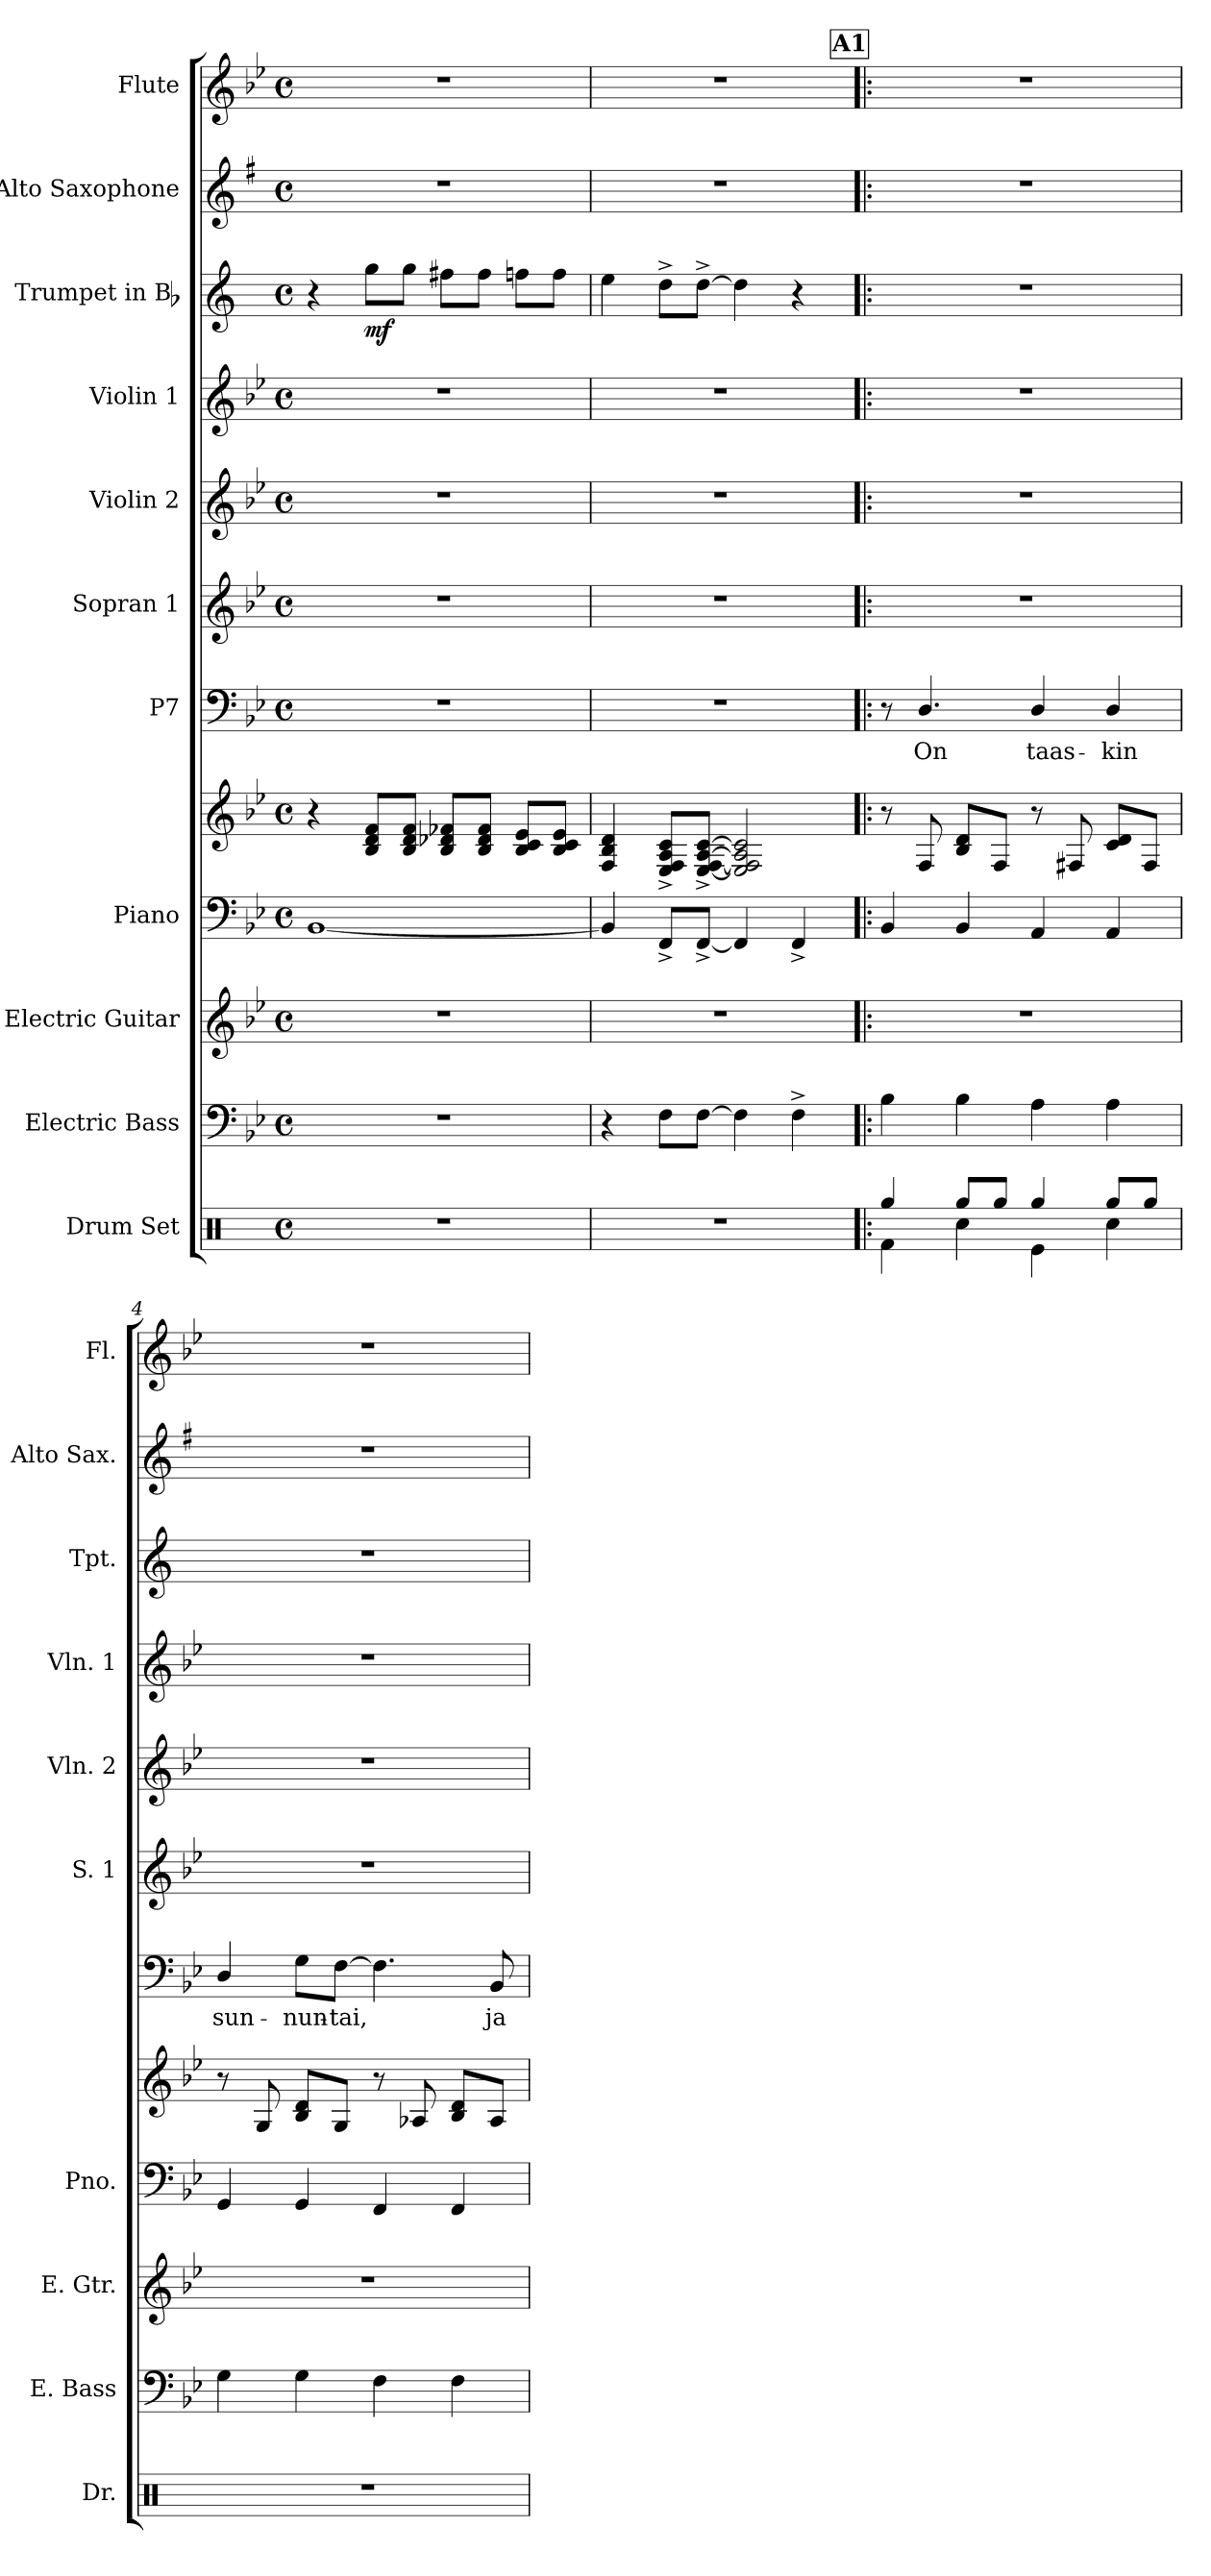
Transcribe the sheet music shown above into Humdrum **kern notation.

**kern	**kern	**kern	**kern	**kern	**kern	**text	**kern	**kern	**kern	**kern	**dynam	**kern	**kern
*part11	*part10	*part9	*part8	*part8	*part7	*part7	*part6	*part5	*part4	*part3	*part3	*part2	*part1
*staff12	*staff11	*staff10	*staff9	*staff8	*staff7	*staff7	*staff6	*staff5	*staff4	*staff3	*staff3	*staff2	*staff1
*I"Drum Set	*I"Electric Bass	*I"Electric Guitar	*I"Piano	*	*I"P7	*	*I"Sopran 1	*I"Violin 2	*I"Violin 1	*I"Trumpet in Bb	*	*I"Alto Saxophone	*I"Flute
*I'Dr.	*I'E. Bass	*I'E. Gtr.	*I'Pno.	*	*	*	*I'S. 1	*I'Vln. 2	*I'Vln. 1	*I'Tpt.	*	*I'Alto Sax.	*I'Fl.
!!LO:PB:g=z
*clefX	*clefF4	*clefG2	*clefF4	*clefG2	*clefF4	*	*clefG2	*clefG2	*clefG2	*clefG2	*	*clefG2	*clefG2
*	*ITrd7c12	*ITrd7c12	*	*	*	*	*	*	*	*ITrd1c2	*	*ITrd5c9	*
*k[]	*k[b-e-]	*k[b-e-]	*k[b-e-]	*k[b-e-]	*k[b-e-]	*	*k[b-e-]	*k[b-e-]	*k[b-e-]	*k[b-e-]	*	*k[b-e-]	*k[b-e-]
*C:	*B-:	*B-:	*B-:	*B-:	*B-:	*	*B-:	*B-:	*B-:	*B-:	*	*B-:	*B-:
*M4/4	*M4/4	*M4/4	*M4/4	*M4/4	*M4/4	*	*M4/4	*M4/4	*M4/4	*M4/4	*	*M4/4	*M4/4
*met(c)	*met(c)	*met(c)	*met(c)	*met(c)	*met(c)	*	*met(c)	*met(c)	*met(c)	*met(c)	*	*met(c)	*met(c)
*MM100	*MM100	*MM100	*MM100	*MM100	*MM100	*	*MM100	*MM100	*MM100	*MM100	*	*MM100	*MM100
=1	=1	=1	=1	=1	=1	=1	=1	=1	=1	=1	=1	=1	=1
1r	1r	1r	[<1BB-i	4r	1r	.	1r	1r	1r	4r	.	1r	1r
.	.	.	.	8B-i/ 8di/ 8fi/L	.	.	.	.	.	8ffi\L	mf	.	.
.	.	.	.	8B-i/ 8di/ 8fi/J	.	.	.	.	.	8ffi\J	.	.	.
.	.	.	.	8B-i/ 8d-Xi/ 8f-Xi/L	.	.	.	.	.	8eeni\L	.	.	.
.	.	.	.	8B-i/ 8d-i/ 8f-i/J	.	.	.	.	.	8eei\J	.	.	.
.	.	.	.	8B-i/ 8ci/ 8e-i/L	.	.	.	.	.	8ee-Xi\L	.	.	.
.	.	.	.	8B-i/ 8ci/ 8e-i/J	.	.	.	.	.	8ee-i\J	.	.	.
=2	=2	=2	=2	=2	=2	=2	=2	=2	=2	=2	=2	=2	=2
1r	4r	1r	4BB-i/]	4Fi/ 4B-i 4di	1r	.	1r	1r	1r	4ddi\	.	1r	1r
.	8FFi\L	.	8FF^i/L	8E-i^/ 8Fi^/ 8Ai^/ 8ci^/L	.	.	.	.	.	8cc^i\L	.	.	.
.	[>8FFi\J	.	[<8FF^i/J	[<8E-i^/ [>8Fi^/ [>8Ai^/ [>8ci^/J	.	.	.	.	.	[>8cc^i\J	.	.	.
.	4FFi\]	.	4FFi/]	2E-i/] 2Fi] 2Ai] 2ci]	.	.	.	.	.	4cci\]	.	.	.
.	4FF^i\	.	4FF^i/	.	.	.	.	.	.	4r	.	.	.
!!LO:REH:place=s1:B:color=#000000:enc=box:fs=17.1407:t=A1
=3!|:	=3!|:	=3!|:	=3!|:	=3!|:	=3!|:	=3!|:	=3!|:	=3!|:	=3!|:	=3!|:	=3!|:	=3!|:	=3!|:
*^	*	*	*	*	*	*	*	*	*	*	*	*	*
4Rggi/	4Rfi\	4BB-i\	1r	4BB-i/	8r	8r	.	1r	1r	1r	1r	.	1r	1r
!	!	!	!	!	!	!	!LO:LY:b:color=#000000	!	!	!	!	!	!	!
.	.	.	.	.	8Fi/	4.Di/	On	.	.	.	.	.	.	.
8Rggi/L	4Rcci\	4BB-i\	.	4BB-i/	8B-i/ 8di/L	.	.	.	.	.	.	.	.	.
8Rggi/J	.	.	.	.	8Fi/J	.	.	.	.	.	.	.	.	.
!	!	!	!	!	!	!	!LO:LY:b:color=#000000	!	!	!	!	!	!	!
4Rggi/	4Rei\	4AAi\	.	4AAi/	8r	4Di/	taas-	.	.	.	.	.	.	.
.	.	.	.	.	8F#Xi/	.	.	.	.	.	.	.	.	.
!	!	!	!	!	!	!	!LO:LY:b:color=#000000	!	!	!	!	!	!	!
8Rggi/L	4Rcci\	4AAi\	.	4AAi/	8ci/ 8di/L	4Di/	-kin	.	.	.	.	.	.	.
8Rggi/J	.	.	.	.	8F#i/J	.	.	.	.	.	.	.	.	.
*v	*v	*	*	*	*	*	*	*	*	*	*	*	*	*
=4	=4	=4	=4	=4	=4	=4	=4	=4	=4	=4	=4	=4	=4
!	!	!	!	!	!	!LO:LY:b:color=#000000	!	!	!	!	!	!	!
1r	4GGi\	1r	4GGi/	8r	4Di/	sun-	1r	1r	1r	1r	.	1r	1r
.	.	.	.	8Gi/	.	.	.	.	.	.	.	.	.
!	!	!	!	!	!	!LO:LY:b:color=#000000	!	!	!	!	!	!	!
.	4GGi\	.	4GGi/	8B-i/ 8di/L	8Gi\L	-nun-	.	.	.	.	.	.	.
!	!	!	!	!	!	!LO:LY:b:color=#000000	!	!	!	!	!	!	!
.	.	.	.	8Gi/J	[>8Fi\J	-tai,	.	.	.	.	.	.	.
.	4FFi\	.	4FFi/	8r	4.Fi\]	.	.	.	.	.	.	.	.
.	.	.	.	8A-Xi/	.	.	.	.	.	.	.	.	.
.	4FFi\	.	4FFi/	8B-i/ 8di/L	.	.	.	.	.	.	.	.	.
!	!	!	!	!	!	!LO:LY:b:color=#000000	!	!	!	!	!	!	!
.	.	.	.	8A-i/J	8BB-i/	ja	.	.	.	.	.	.	.
=	=	=	=	=	=	=	=	=	=	=	=	=	=
*-	*-	*-	*-	*-	*-	*-	*-	*-	*-	*-	*-	*-	*-
